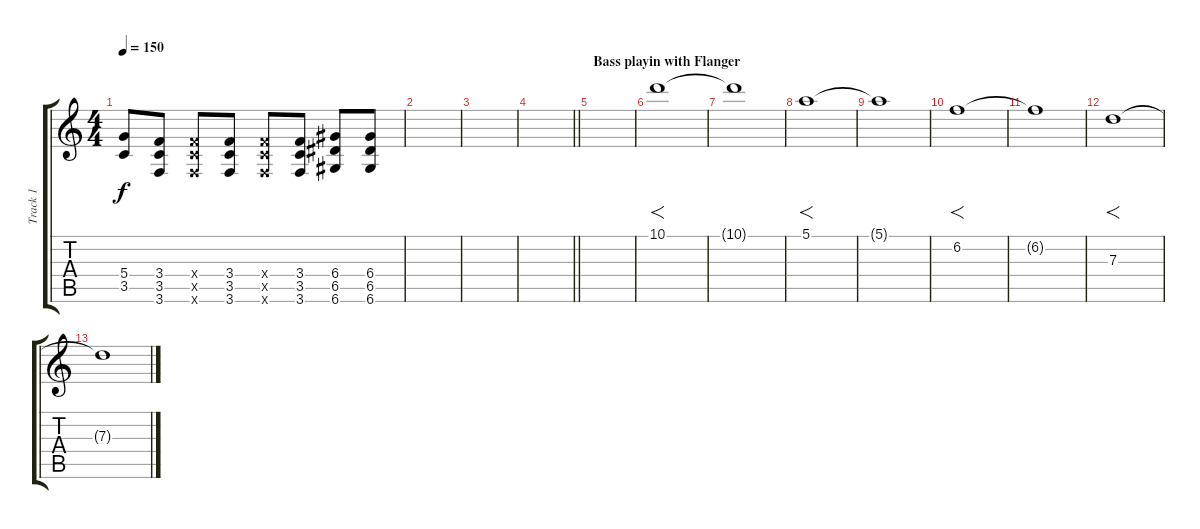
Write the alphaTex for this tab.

\track ("Track 1" "Track 1") {instrument distortionguitar}
\staff {score tabs}
\tuning (E4 B3 G3 D3 A2 D2) {hide}
\ts (4 4)
\tempo 150
\clef g2
\ks c
(5.4{t} 3.5{t}).8{dy f} (3.4 3.5 3.6).8 (3.4{x} 3.5{x} 3.6{x}).8 (3.4 3.5 3.6).8 (3.4{x} 3.5{x} 3.6{x}).8 (3.4 3.5 3.6).8 (6.4 6.5 6.6).8 (6.4 6.5 6.6).8 |
|
|
\barLineRight lightlight
|
\section ("" "Bass playin with Flanger")
|
10.1.1{f} |
10.1{t}.1 |
5.1.1{f} |
5.1{t}.1 |
6.2.1{f} |
6.2{t}.1 |
7.3.1{f} |
7.3{t}.1
